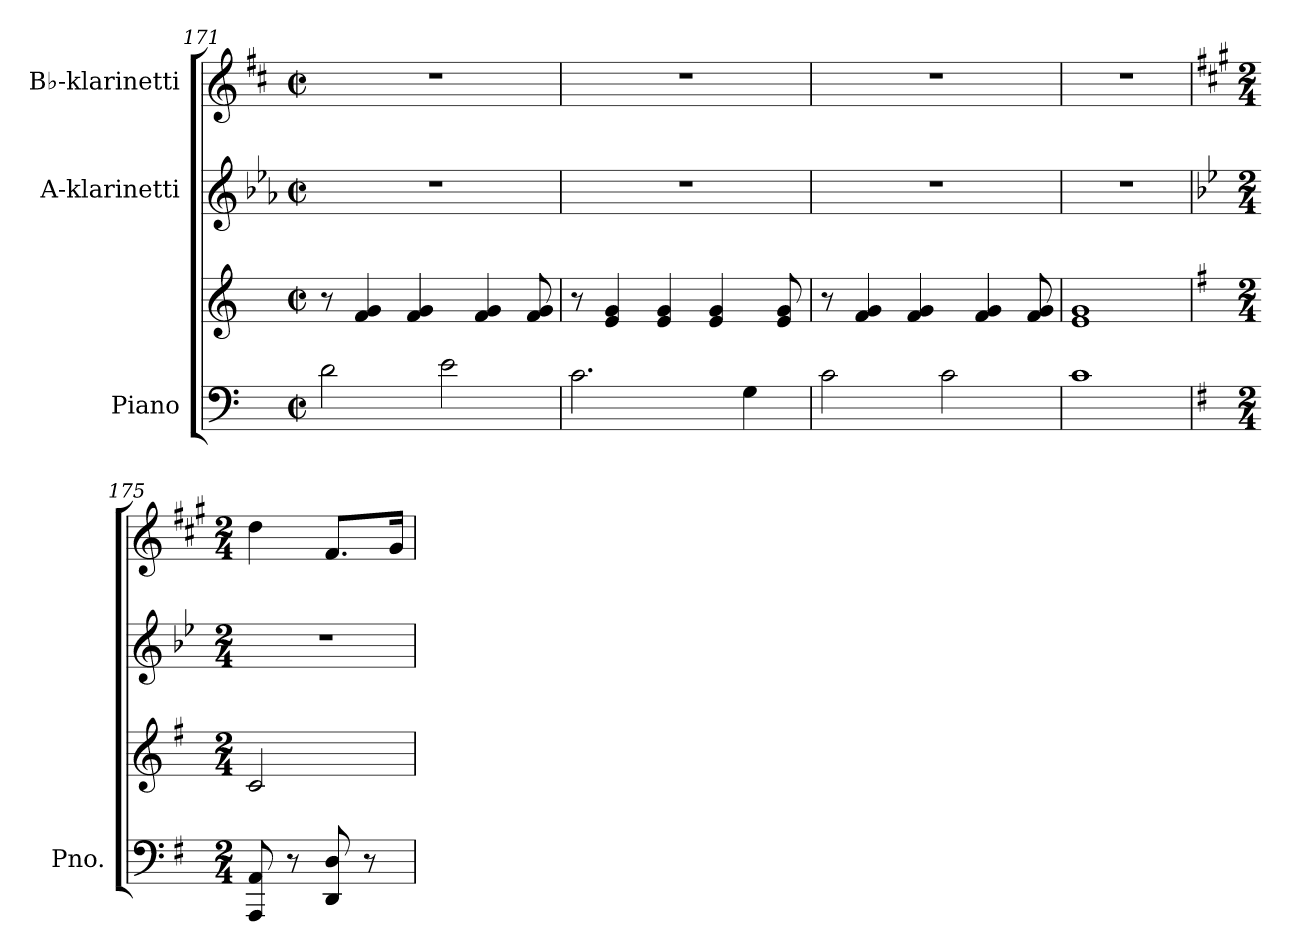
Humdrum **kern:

**kern	**kern	**kern	**kern
*part3	*part3	*part2	*part1
*staff4	*staff3	*staff2	*staff1
*I"Piano	*	*I"A-klarinetti	*I"B♭-klarinetti
*I'Pno.	*	*	*
*clefF4	*clefG2	*clefG2	*clefG2
*	*	*ITrd2c3	*ITrd1c2
*k[]	*k[]	*k[]	*k[]
*M2/2	*M2/2	*M2/2	*M2/2
*met(c|)	*met(c|)	*met(c|)	*met(c|)
=171	=171	=171	=171
2d\	8r	1r	1r
.	4f/ 4g/	.	.
.	4f/ 4g/	.	.
2e\	.	.	.
.	4f/ 4g/	.	.
.	8f/ 8g/	.	.
!!LO:LB:g=z
=172	=172	=172	=172
2.c\	8r	1r	1r
.	4e/ 4g/	.	.
.	4e/ 4g/	.	.
.	4e/ 4g/	.	.
4G\	.	.	.
.	8e/ 8g/	.	.
=173	=173	=173	=173
2c\	8r	1r	1r
.	4f/ 4g/	.	.
.	4f/ 4g/	.	.
2c\	.	.	.
.	4f/ 4g/	.	.
.	8f/ 8g/	.	.
=174	=174	=174	=174
1c	1e 1g	1r	1r
=175	=175	=175	=175
*k[f#]	*k[f#]	*k[f#]	*k[f#]
*M2/4	*M2/4	*M2/4	*M2/4
*	*	*	*MM70
8AAA/ 8AA/	2c/	2r	4cc\
8r	.	.	.
8DD/ 8D/	.	.	8.e/L
8r	.	.	.
.	.	.	16f#/Jk
=	=	=	=
*-	*-	*-	*-
